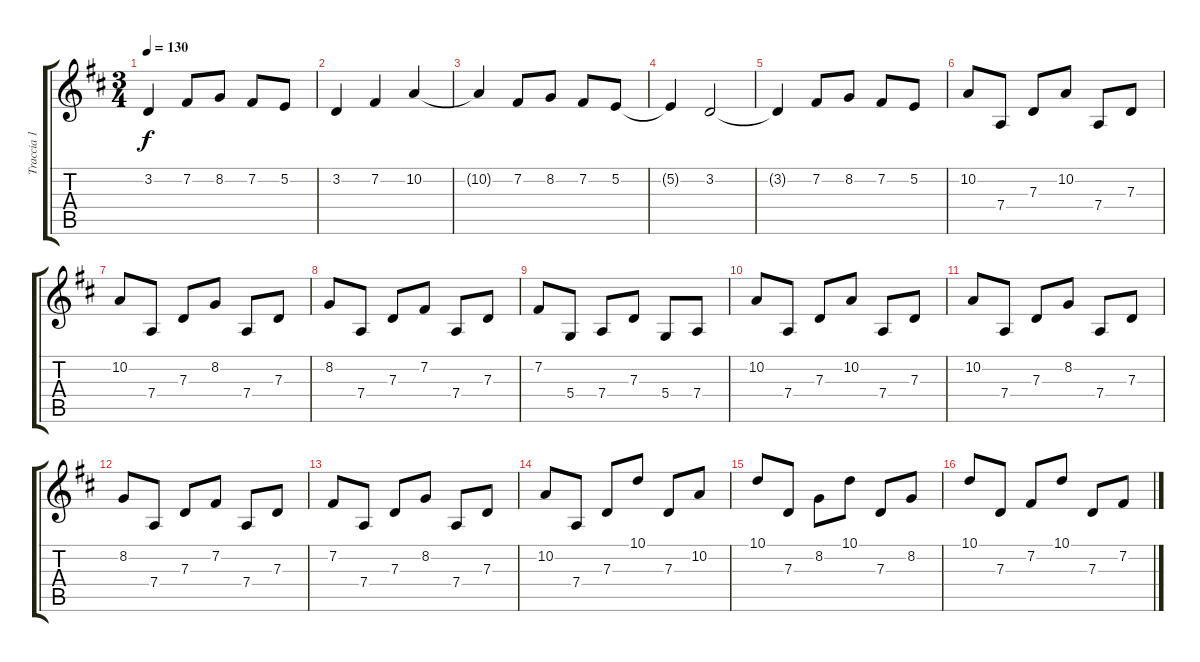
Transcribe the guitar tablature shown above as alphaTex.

\track ("Traccia 1" "Traccia 1") {instrument acousticgrandpiano}
\staff {score tabs}
\tuning (E4 B3 G3 D3 A2 E2) {hide}
\ts (3 4)
\tempo 130
\clef g2
\ks d
3.2{t}.4{dy f} 7.2.8 8.2.8 7.2.8 5.2.8 |
3.2.4 7.2.4 10.2.4 |
10.2{t}.4 7.2.8 8.2.8 7.2.8 5.2.8 |
5.2{t}.4 3.2.2 |
3.2{t}.4 7.2.8 8.2.8 7.2.8 5.2.8 |
10.2.8 7.4.8 7.3.8 10.2.8 7.4.8 7.3.8 |
10.2.8 7.4.8 7.3.8 8.2.8 7.4.8 7.3.8 |
8.2.8 7.4.8 7.3.8 7.2.8 7.4.8 7.3.8 |
7.2.8 5.4.8 7.4.8 7.3.8 5.4.8 7.4.8 |
10.2.8 7.4.8 7.3.8 10.2.8 7.4.8 7.3.8 |
10.2.8 7.4.8 7.3.8 8.2.8 7.4.8 7.3.8 |
8.2.8 7.4.8 7.3.8 7.2.8 7.4.8 7.3.8 |
7.2.8 7.4.8 7.3.8 8.2.8 7.4.8 7.3.8 |
10.2.8 7.4.8 7.3.8 10.1.8 7.3.8 10.2.8 |
10.1.8 7.3.8 8.2.8 10.1.8 7.3.8 8.2.8 |
10.1.8 7.3.8 7.2.8 10.1.8 7.3.8 7.2.8
